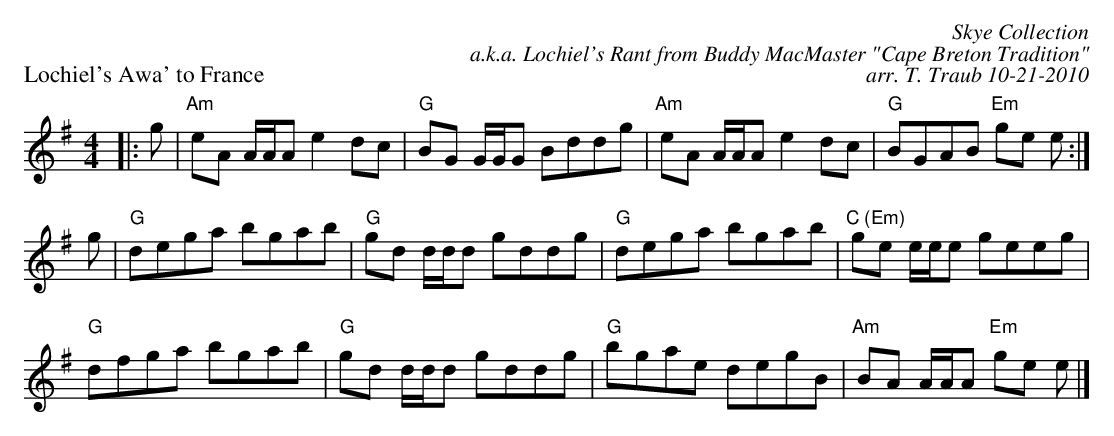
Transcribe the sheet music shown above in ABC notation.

X:1
P: Lochiel's Awa' to France
C: Skye Collection
C: a.k.a. Lochiel's Rant from Buddy MacMaster "Cape Breton Tradition"
C: arr. T. Traub 10-21-2010
M: 4/4
L: 1/8
K: Ador
|: g|"Am"eA A/A/A e2 dc|"G"BG G/G/G Bddg|"Am"eA A/A/A e2 dc|"G"BGAB "Em"ge e :|
g|"G"dega bgab|"G"gd d/d/d gddg|"G"dega bgab|"C (Em)"ge e/e/e geeg|
"G"dfga bgab|"G"gd d/d/d gddg|"G"bgae degB|"Am"BA A/A/A "Em"ge e |]
